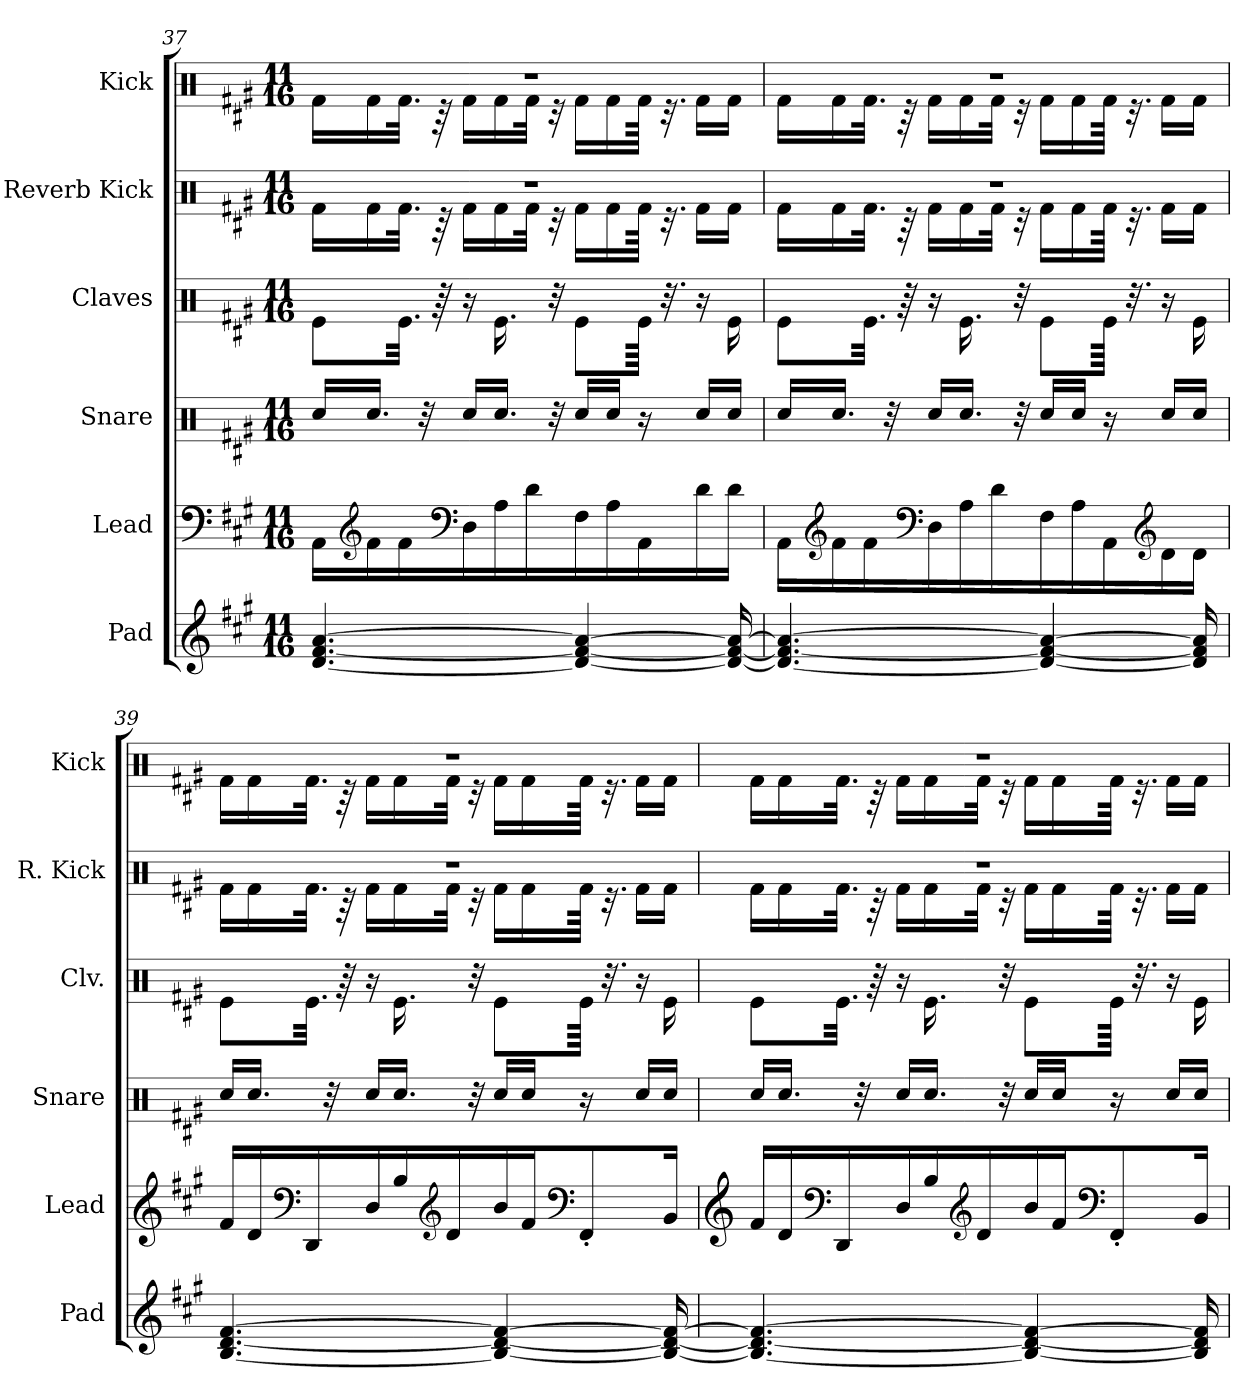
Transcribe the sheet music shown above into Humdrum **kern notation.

**kern	**kern	**kern	**kern	**kern	**kern
*part6	*part5	*part4	*part3	*part2	*part1
*staff6	*staff5	*staff4	*staff3	*staff2	*staff1
*I"Pad	*I"Lead	*I"Snare	*I"Claves	*I"Reverb Kick	*I"Kick
*I'Pad	*I'Lead	*I'Snare	*I'Clv.	*I'R. Kick	*I'Kick
!!LO:PB:g=z
*clefG2	*clefF4	*clefX	*clefX	*clefX	*clefX
*k[f#c#g#]	*k[f#c#g#]	*k[f#c#g#]	*k[f#c#g#]	*k[f#c#g#]	*k[f#c#g#]
*M11/16	*M11/16	*M11/16	*M11/16	*M11/16	*M11/16
=37	=37	=37	=37	=37	=37
*	*	*	*	*^	*^
[4.d/ [4.f#/ [4.a/	16AA\LL	16Rcc/LL	8Re\L	16%11r	16Rf\LL	16%11r	16Rf\LL
*	*clefG2	*	*	*	*	*	*
.	16f#\	16.Rcc/JJ	.	.	16Rf\	.	16Rf\
.	16f#\	.	32.Re\Jkk	.	32.Rf\JJk	.	32.Rf\JJk
.	.	32r	.	.	.	.	.
.	.	.	64r	.	64r	.	64r
*	*clefF4	*	*	*	*	*	*
.	16D\	16Rcc/LL	16r	.	16Rf\LL	.	16Rf\LL
.	16A\	16.Rcc/JJ	16.Re\	.	16Rf\	.	16Rf\
.	16d\	.	.	.	32Rf\JJk	.	32Rf\JJk
.	.	32r	32r	.	32r	.	32r
4d/_ 4f#/_ 4a/_	16F#\	16Rcc/LL	8Re\L	.	16Rf\LL	.	16Rf\LL
.	16A\	16Rcc/JJ	.	.	16Rf\	.	16Rf\
.	16AA\	16r	64Re\Jkkk	.	64Rf\JJkk	.	64Rf\JJkk
.	.	.	32.r	.	32.r	.	32.r
.	16d\	16Rcc/LL	16r	.	16Rf\LL	.	16Rf\LL
16d/_ 16f#/_ 16a/_	16d\JJ	16Rcc/JJ	16Re\	.	16Rf\JJ	.	16Rf\JJ
=38	=38	=38	=38	=38	=38	=38	=38
4.d/_ 4.f#/_ 4.a/_	16AA\LL	16Rcc/LL	8Re\L	16%11r	16Rf\LL	16%11r	16Rf\LL
*	*clefG2	*	*	*	*	*	*
.	16f#\	16.Rcc/JJ	.	.	16Rf\	.	16Rf\
.	16f#\	.	32.Re\Jkk	.	32.Rf\JJk	.	32.Rf\JJk
.	.	32r	.	.	.	.	.
.	.	.	64r	.	64r	.	64r
*	*clefF4	*	*	*	*	*	*
.	16D\	16Rcc/LL	16r	.	16Rf\LL	.	16Rf\LL
.	16A\	16.Rcc/JJ	16.Re\	.	16Rf\	.	16Rf\
.	16d\	.	.	.	32Rf\JJk	.	32Rf\JJk
.	.	32r	32r	.	32r	.	32r
4d/_ 4f#/_ 4a/_	16F#\	16Rcc/LL	8Re\L	.	16Rf\LL	.	16Rf\LL
.	16A\	16Rcc/JJ	.	.	16Rf\	.	16Rf\
.	16AA\	16r	64Re\Jkkk	.	64Rf\JJkk	.	64Rf\JJkk
.	.	.	32.r	.	32.r	.	32.r
*	*clefG2	*	*	*	*	*	*
.	16d\	16Rcc/LL	16r	.	16Rf\LL	.	16Rf\LL
16d/] 16f#/] 16a/]	16d\JJ	16Rcc/JJ	16Re\	.	16Rf\JJ	.	16Rf\JJ
!!LO:LB:g=z	!!
=39	=39	=39	=39	=39	=39	=39	=39
[4.B/ [4.d/ [4.f#/	16f#/LL	16Rcc/LL	8Re\L	16%11r	16Rf\LL	16%11r	16Rf\LL
.	16d/	16.Rcc/JJ	.	.	16Rf\	.	16Rf\
*	*clefF4	*	*	*	*	*	*
.	16DD/	.	32.Re\Jkk	.	32.Rf\JJk	.	32.Rf\JJk
.	.	32r	.	.	.	.	.
.	.	.	64r	.	64r	.	64r
.	16D/	16Rcc/LL	16r	.	16Rf\LL	.	16Rf\LL
.	16B/	16.Rcc/JJ	16.Re\	.	16Rf\	.	16Rf\
*	*clefG2	*	*	*	*	*	*
.	16d/	.	.	.	32Rf\JJk	.	32Rf\JJk
.	.	32r	32r	.	32r	.	32r
4B/_ 4d/_ 4f#/_	16b/	16Rcc/LL	8Re\L	.	16Rf\LL	.	16Rf\LL
.	16f#/J	16Rcc/JJ	.	.	16Rf\	.	16Rf\
*	*clefF4	*	*	*	*	*	*
.	8FF#'/	16r	64Re\Jkkk	.	64Rf\JJkk	.	64Rf\JJkk
.	.	.	32.r	.	32.r	.	32.r
.	.	16Rcc/LL	16r	.	16Rf\LL	.	16Rf\LL
16B/_ 16d/_ 16f#/_	16BB/Jk	16Rcc/JJ	16Re\	.	16Rf\JJ	.	16Rf\JJ
=40	=40	=40	=40	=40	=40	=40	=40
*	*clefG2	*	*	*	*	*	*
4.B/_ 4.d/_ 4.f#/_	16f#/LL	16Rcc/LL	8Re\L	16%11r	16Rf\LL	16%11r	16Rf\LL
.	16d/	16.Rcc/JJ	.	.	16Rf\	.	16Rf\
*	*clefF4	*	*	*	*	*	*
.	16DD/	.	32.Re\Jkk	.	32.Rf\JJk	.	32.Rf\JJk
.	.	32r	.	.	.	.	.
.	.	.	64r	.	64r	.	64r
.	16D/	16Rcc/LL	16r	.	16Rf\LL	.	16Rf\LL
.	16B/	16.Rcc/JJ	16.Re\	.	16Rf\	.	16Rf\
*	*clefG2	*	*	*	*	*	*
.	16d/	.	.	.	32Rf\JJk	.	32Rf\JJk
.	.	32r	32r	.	32r	.	32r
4B/_ 4d/_ 4f#/_	16b/	16Rcc/LL	8Re\L	.	16Rf\LL	.	16Rf\LL
.	16f#/J	16Rcc/JJ	.	.	16Rf\	.	16Rf\
*	*clefF4	*	*	*	*	*	*
.	8FF#'/	16r	64Re\Jkkk	.	64Rf\JJkk	.	64Rf\JJkk
.	.	.	32.r	.	32.r	.	32.r
.	.	16Rcc/LL	16r	.	16Rf\LL	.	16Rf\LL
16B/] 16d/] 16f#/]	16BB/Jk	16Rcc/JJ	16Re\	.	16Rf\JJ	.	16Rf\JJ
*	*	*	*	*v	*v	*	*
*	*	*	*	*	*v	*v
=	=	=	=	=	=
*-	*-	*-	*-	*-	*-
